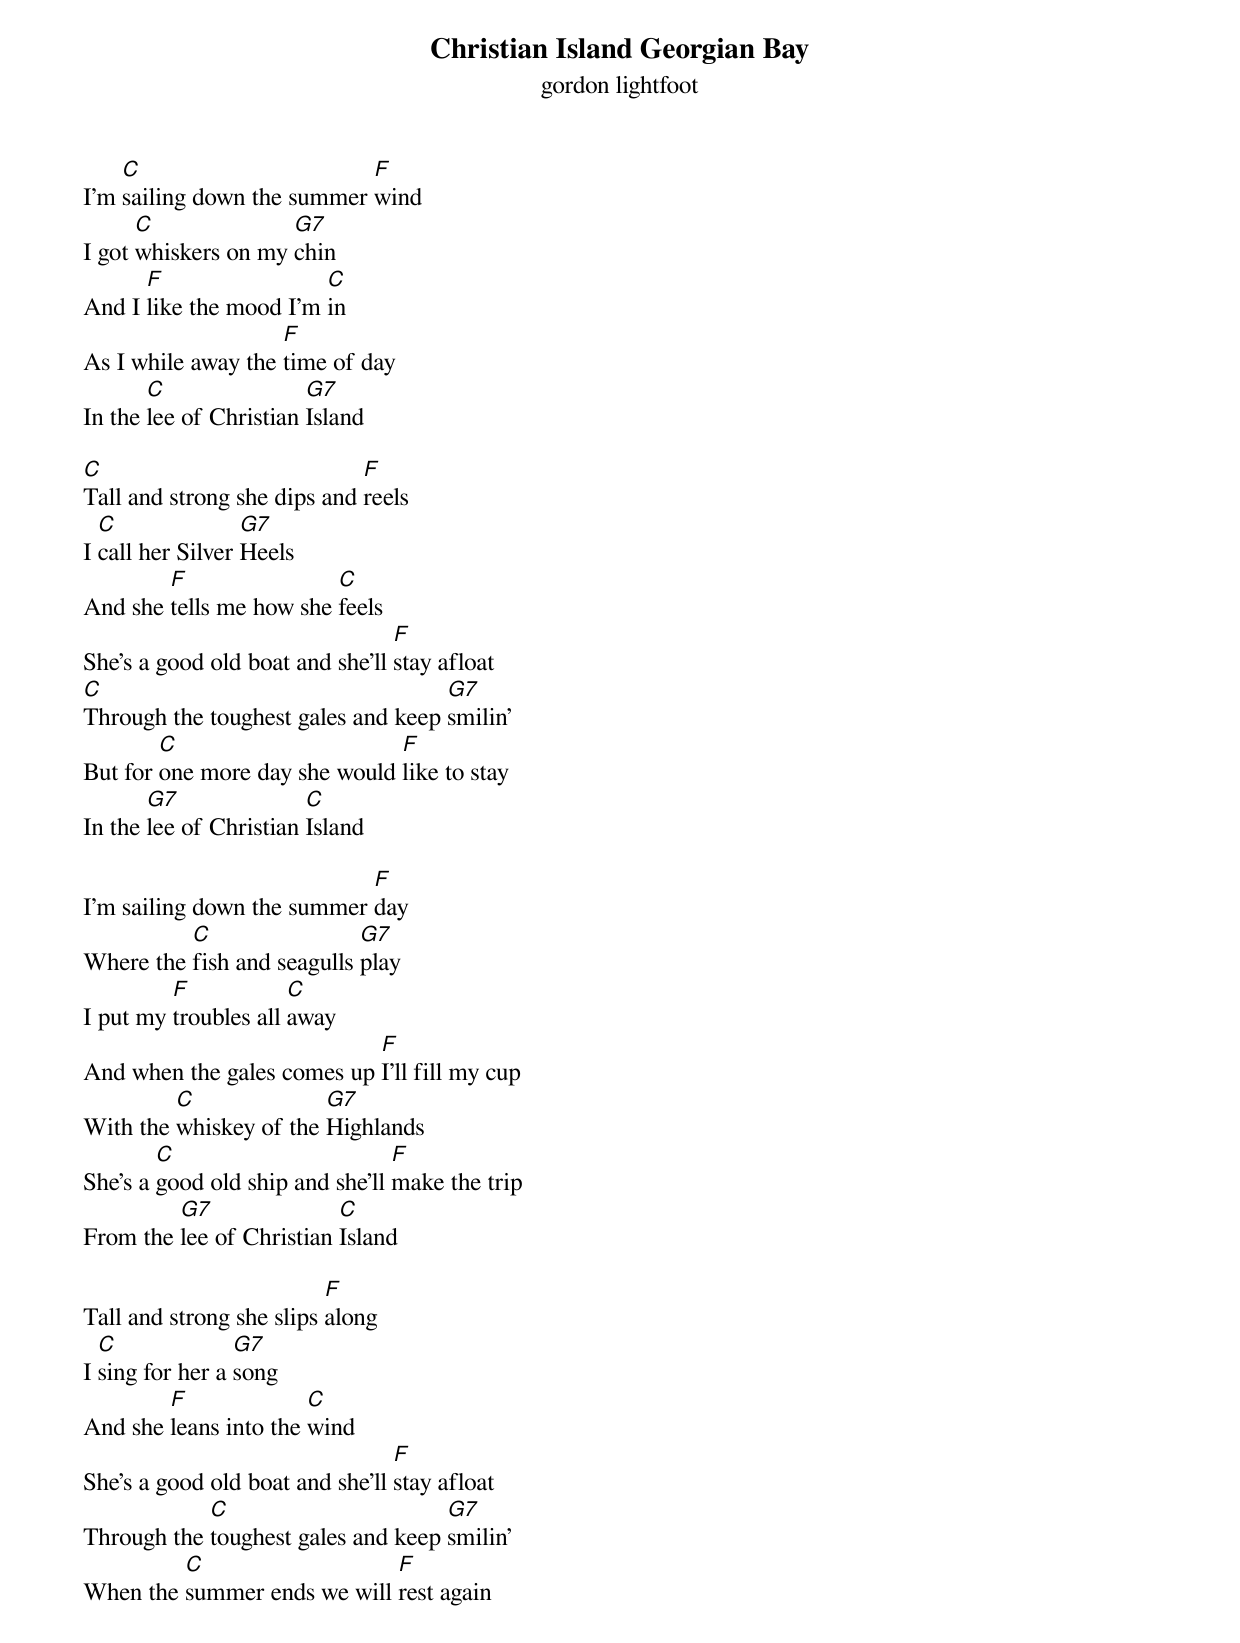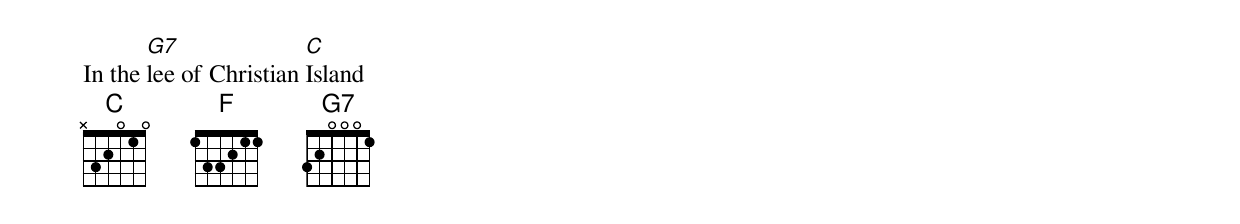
{title: Christian Island Georgian Bay}
{subtitle: gordon lightfoot}

I'm [C]sailing down the summer [F]wind
I got [C]whiskers on my [G7]chin
And I [F]like the mood I'm [C]in
As I while away the [F]time of day
In the [C]lee of Christian [G7]Island

[C]Tall and strong she dips and [F]reels
I [C]call her Silver [G7]Heels
And she [F]tells me how she [C]feels
She's a good old boat and she'll [F]stay afloat
[C]Through the toughest gales and keep [G7]smilin'
But for [C]one more day she would [F]like to stay
In the [G7]lee of Christian [C]Island

I'm sailing down the summer [F]day
Where the [C]fish and seagulls [G7]play
I put my [F]troubles all [C]away
And when the gales comes up [F]I'll fill my cup
With the [C]whiskey of the [G7]Highlands
She's a [C]good old ship and she'll [F]make the trip
From the [G7]lee of Christian [C]Island

Tall and strong she slips [F]along
I [C]sing for her a [G7]song
And she [F]leans into the [C]wind
She's a good old boat and she'll [F]stay afloat
Through the [C]toughest gales and keep [G7]smilin'
When the [C]summer ends we will [F]rest again
In the [G7]lee of Christian [C]Island
